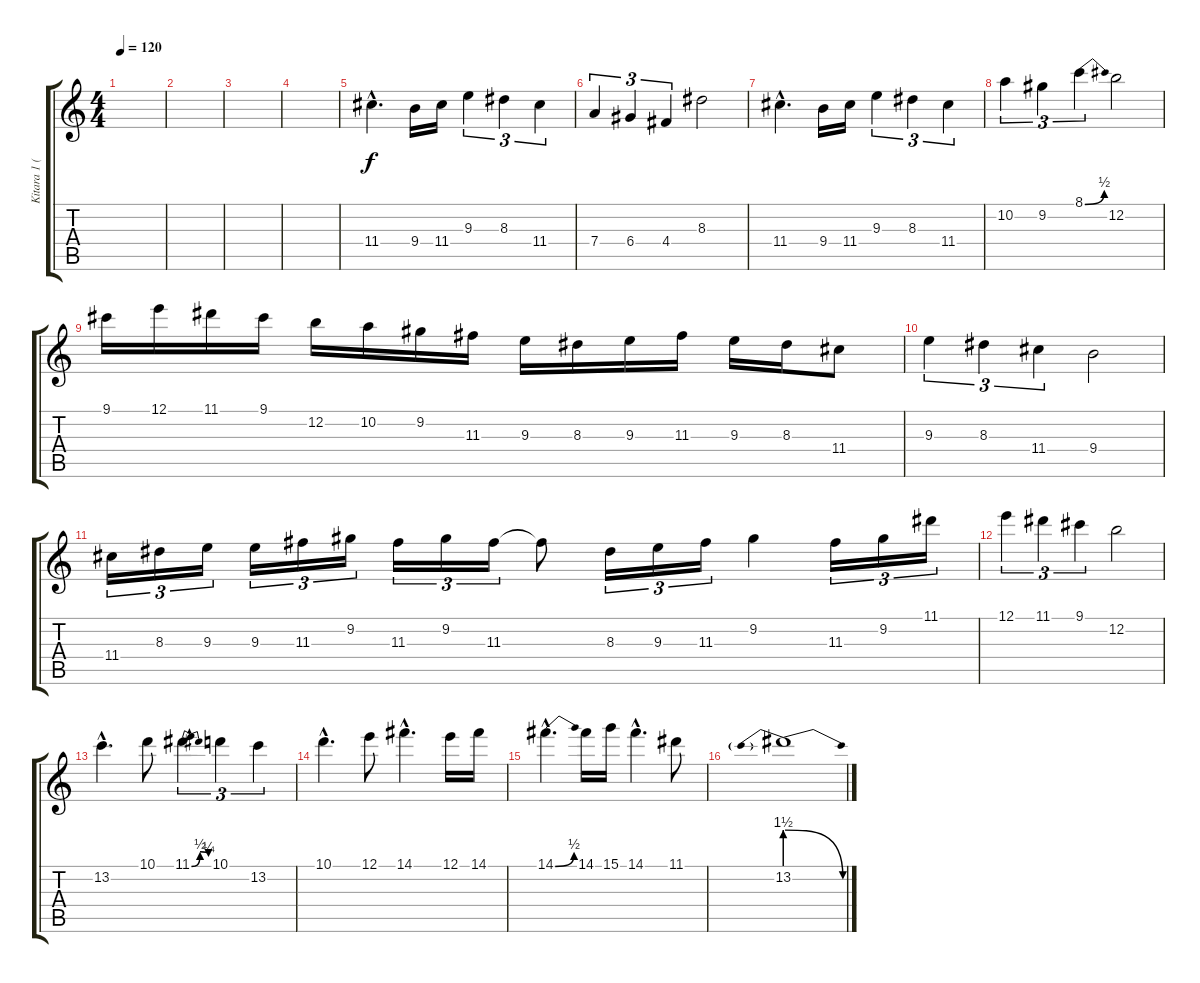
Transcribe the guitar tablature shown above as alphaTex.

\track ("Kitara 1 (Lead)" "Kitara 1 (") {instrument distortionguitar}
\staff {score tabs}
\tuning (E4 B3 G3 D3 A2 E2) {hide}
\ts (4 4)
\tempo 120
\clef g2
\ks c
|
|
|
|
11.4{hac}.4{d} 9.4.16 11.4.16 9.3.4{tu (3 2)} 8.3.4{tu (3 2)} 11.4.4{tu (3 2)} |
7.4.4{tu (3 2)} 6.4.4{tu (3 2)} 4.4.4{tu (3 2)} 8.3.2 |
11.4{hac}.4{d} 9.4.16 11.4.16 9.3.4{tu (3 2)} 8.3.4{tu (3 2)} 11.4.4{tu (3 2)} |
10.2.4{tu (3 2)} 9.2.4{tu (3 2)} 8.1{be (bend 0 0 60 2)}.4{tu (3 2)} 12.2.2 |
9.1.16 12.1.16 11.1.16 9.1.16 12.2.16 10.2.16 9.2.16 11.3.16 9.3.16 8.3.16 9.3.16 11.3.16 9.3.16 8.3.16 11.4.8 |
9.3.4{tu (3 2)} 8.3.4{tu (3 2)} 11.4.4{tu (3 2)} 9.4.2 |
11.4.16{tu (3 2)} 8.3.16{tu (3 2)} 9.3.16{tu (3 2)} 9.3.16{tu (3 2)} 11.3.16{tu (3 2)} 9.2.16{tu (3 2)} 11.3.16{tu (3 2)} 9.2.16{tu (3 2)} 11.3.16{tu (3 2)} 11.3{t}.8 8.3.16{tu (3 2)} 9.3.16{tu (3 2)} 11.3.16{tu (3 2)} 9.2.4 11.3.16{tu (3 2)} 9.2.16{tu (3 2)} 11.1.16{tu (3 2)} |
12.1.4{tu (3 2)} 11.1.4{tu (3 2)} 9.1.4{tu (3 2)} 12.2.2 |
13.2{hac}.4{d} 10.1.8 11.1{be (bendrelease 0 0 22 2 52 2 60 1)}.4{tu (3 2)} 10.1.4{tu (3 2)} 13.2.4{tu (3 2)} |
10.1{hac}.4{d} 12.1.8 14.1{hac}.4{d} 12.1.16 14.1.16 |
14.1{be (bend 0 0 60 2) hac}.4{d} 14.1.16 15.1.16 14.1{hac}.4{d} 11.1.8 |
13.2{be (prebendrelease 0 6 60 0)}.1
